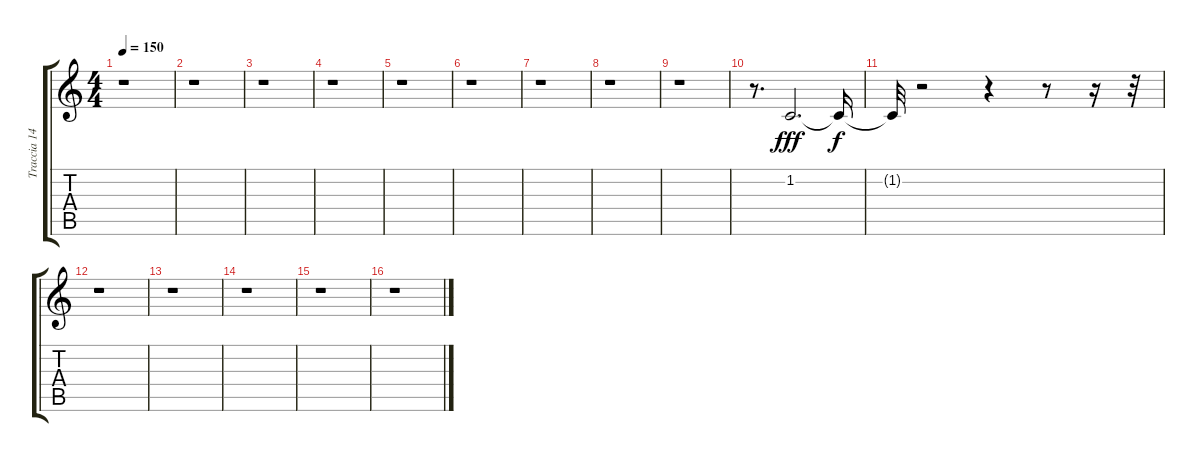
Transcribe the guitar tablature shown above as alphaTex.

\track ("Traccia 14" "Traccia 14") {instrument orchestralharp}
\staff {score tabs}
\tuning (E4 B3 G3 D3 A2 E2) {hide}
\ts (4 4)
\tempo 150
\clef g2
\ks c
r.1{dy mf} |
r.1 |
r.1 |
r.1 |
r.1 |
r.1 |
r.1 |
r.1 |
r.1 |
r.8{d} 1.2.2{d dy fff instrument reversecymbal} 1.2{t}.16{dy f} |
1.2{t}.32 r.2 r.4 r.8 r.16 r.32 |
r.1 |
r.1 |
r.1 |
r.1 |
r.1
